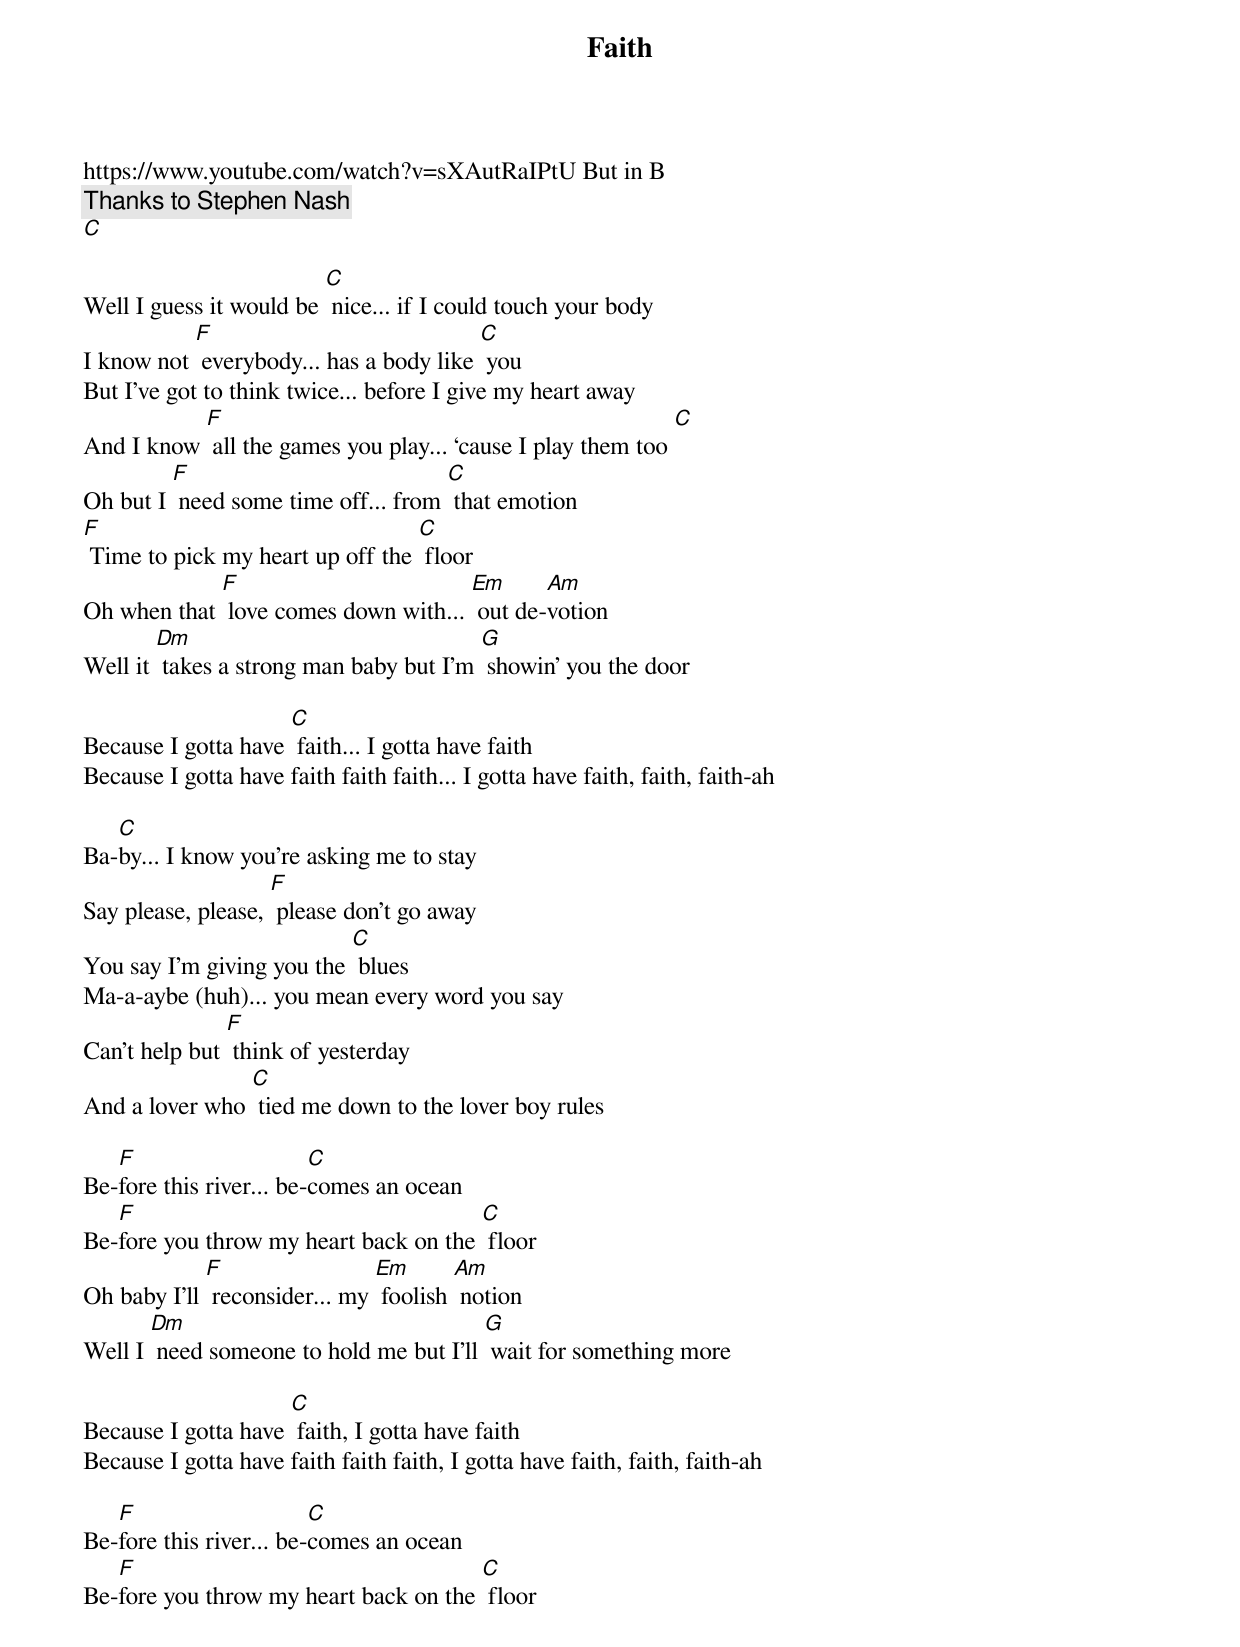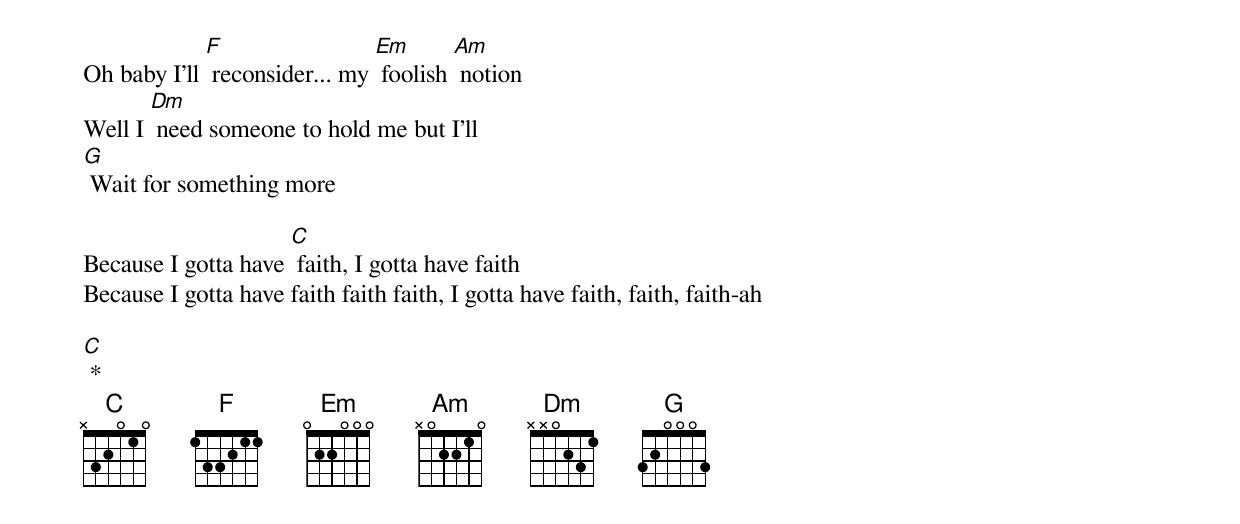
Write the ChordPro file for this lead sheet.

{t:Faith}
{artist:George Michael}
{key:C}
https://www.youtube.com/watch?v=sXAutRaIPtU But in B
{c: Thanks to Stephen Nash}
[C]

Well I guess it would be [C] nice... if I could touch your body
I know not [F] everybody... has a body like [C] you
But I’ve got to think twice... before I give my heart away
And I know [F] all the games you play... ‘cause I play them too [C]
Oh but I [F] need some time off... from [C] that emotion
[F] Time to pick my heart up off the [C] floor
Oh when that [F] love comes down with... [Em] out de-[Am]votion
Well it [Dm] takes a strong man baby but I’m [G] showin’ you the door

Because I gotta have [C] faith... I gotta have faith
Because I gotta have faith faith faith... I gotta have faith, faith, faith-ah

Ba-[C]by... I know you’re asking me to stay
Say please, please, [F] please don’t go away
You say I’m giving you the [C] blues
Ma-a-aybe (huh)... you mean every word you say
Can’t help but [F] think of yesterday
And a lover who [C] tied me down to the lover boy rules

Be-[F]fore this river... be-[C]comes an ocean
Be-[F]fore you throw my heart back on the [C] floor
Oh baby I’ll [F] reconsider... my [Em] foolish [Am] notion
Well I [Dm] need someone to hold me but I’ll [G] wait for something more

Because I gotta have [C] faith, I gotta have faith
Because I gotta have faith faith faith, I gotta have faith, faith, faith-ah

Be-[F]fore this river... be-[C]comes an ocean
Be-[F]fore you throw my heart back on the [C] floor
Oh baby I’ll [F] reconsider... my [Em] foolish [Am] notion
Well I [Dm] need someone to hold me but I’ll
[G] Wait for something more

Because I gotta have [C] faith, I gotta have faith
Because I gotta have faith faith faith, I gotta have faith, faith, faith-ah

[C] *
